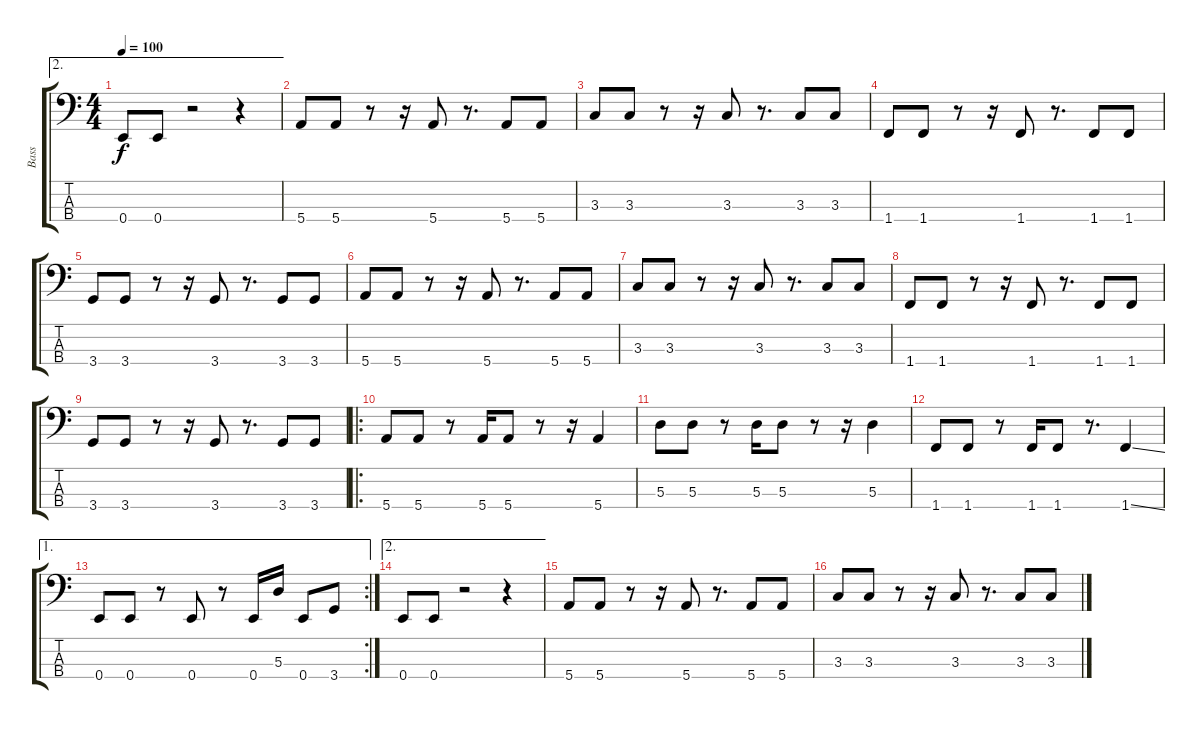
\track ("Bass" "Bass") {instrument electricbassfinger}
\staff {score tabs}
\tuning (G2 D2 A1 E1) {hide}
\ae 2
\ts (4 4)
\tempo 100
\clef f4
\ks c
0.4.8{dy f} 0.4.8 r.2 r.4 |
5.4.8 5.4.8 r.8 r.16 5.4.8 r.8{d} 5.4.8 5.4.8 |
3.3.8 3.3.8 r.8 r.16 3.3.8 r.8{d} 3.3.8 3.3.8 |
1.4.8 1.4.8 r.8 r.16 1.4.8 r.8{d} 1.4.8 1.4.8 |
3.4.8 3.4.8 r.8 r.16 3.4.8 r.8{d} 3.4.8 3.4.8 |
5.4.8 5.4.8 r.8 r.16 5.4.8 r.8{d} 5.4.8 5.4.8 |
3.3.8 3.3.8 r.8 r.16 3.3.8 r.8{d} 3.3.8 3.3.8 |
1.4.8 1.4.8 r.8 r.16 1.4.8 r.8{d} 1.4.8 1.4.8 |
3.4.8 3.4.8 r.8 r.16 3.4.8 r.8{d} 3.4.8 3.4.8 |
\ro
5.4.8 5.4.8 r.8 5.4.16 5.4.8 r.8 r.16 5.4.4 |
5.3.8 5.3.8 r.8 5.3.16 5.3.8 r.8 r.16 5.3.4 |
1.4.8 1.4.8 r.8 1.4.16 1.4.8 r.8{d} 1.4{ss}.4 |
\ae 1
\rc 2
0.4.8 0.4.8 r.8 0.4.8 r.8 0.4.16 5.3.16 0.4.8 3.4.8 |
\ae 2
0.4.8 0.4.8 r.2 r.4 |
5.4.8 5.4.8 r.8 r.16 5.4.8 r.8{d} 5.4.8 5.4.8 |
3.3.8 3.3.8 r.8 r.16 3.3.8 r.8{d} 3.3.8 3.3.8
